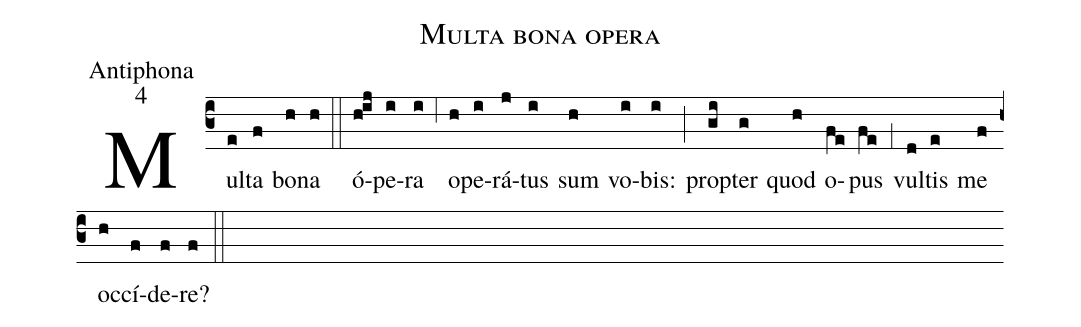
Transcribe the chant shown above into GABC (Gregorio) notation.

name:Multa bona opera;
office-part:Antiphona;
mode:4;
%%
(c3) Mul(e)ta(f) bo(h)na(h) (::) ó(h!ij)pe(i)ra(i) (;6) o(h)pe(i)rá(j)tus(i) sum(h) vo(i)bis:(i) (;) prop(gi)ter(g) quod(h) o(fe)pus(fe) (;1) vul(d)tis(e) me(f) oc(h)cí(f)de(f)re?(f) (::)
